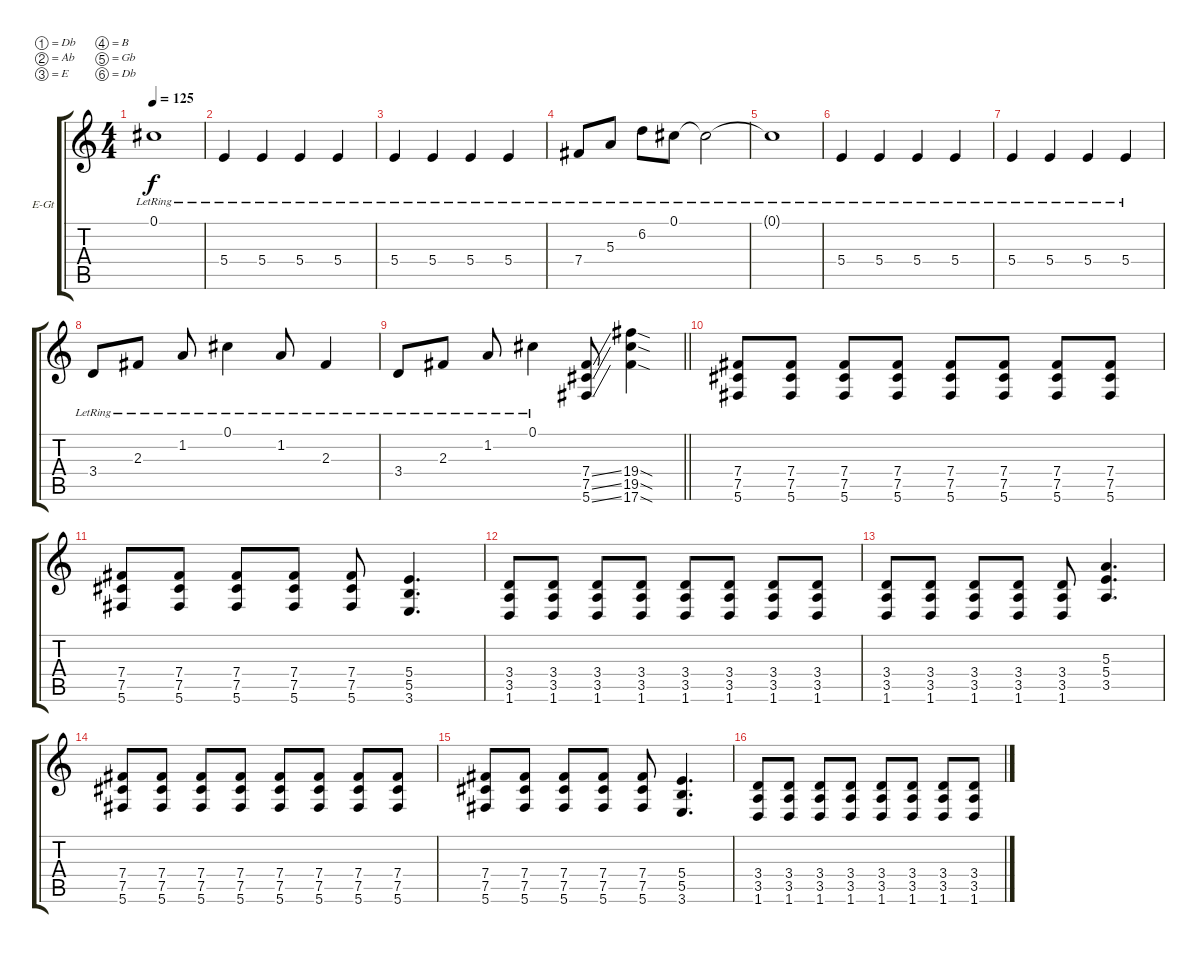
\bracketExtendMode groupsimilarinstruments
\firstSystemTrackNameOrientation horizontal
\otherSystemsTrackNameOrientation horizontal
\track ("Distortion 02" "E-Gt") {instrument overdrivenguitar}
\staff {score tabs}
\tuning (Db4 Ab3 E3 B2 Gb2 Db2)
\ts (4 4)
\tempo 125
\clef g2
\ks c
0.1{lr t}.1{dy f} |
5.4{lr}.4 5.4{lr}.4 5.4{lr}.4 5.4{lr}.4 |
5.4{lr}.4 5.4{lr}.4 5.4{lr}.4 5.4{lr}.4 |
7.4{lr}.8 5.3{lr}.8 6.2{lr}.8 0.1{lr}.8 0.1{lr t}.2 |
0.1{lr t}.1 |
5.4{lr}.4 5.4{lr}.4 5.4{lr}.4 5.4{lr}.4 |
5.4{lr}.4 5.4{lr}.4 5.4{lr}.4 5.4{lr}.4 |
3.4{lr}.8 2.3{lr}.8 1.2{lr}.8 0.1{lr}.4 1.2{lr}.8 2.3{lr}.4 |
\barLineRight lightlight
3.4{lr}.8 2.3{lr}.8 1.2{lr}.8 0.1{lr}.4 (7.4{ss} 7.5{ss} 5.6{ss}).8 (19.4{sod} 19.5{sod} 17.6{sod}).4 |
(7.4 7.5 5.6).8 (7.4 7.5 5.6).8 (7.4 7.5 5.6).8 (7.4 7.5 5.6).8 (7.4 7.5 5.6).8 (7.4 7.5 5.6).8 (7.4 7.5 5.6).8 (7.4 7.5 5.6).8 |
(7.4 7.5 5.6).8 (7.4 7.5 5.6).8 (7.4 7.5 5.6).8 (7.4 7.5 5.6).8 (7.4 7.5 5.6).8 (5.4 5.5 3.6).4{d} |
(3.4 3.5 1.6).8 (3.4 3.5 1.6).8 (3.4 3.5 1.6).8 (3.4 3.5 1.6).8 (3.4 3.5 1.6).8 (3.4 3.5 1.6).8 (3.4 3.5 1.6).8 (3.4 3.5 1.6).8 |
(3.4 3.5 1.6).8 (3.4 3.5 1.6).8 (3.4 3.5 1.6).8 (3.4 3.5 1.6).8 (3.4 3.5 1.6).8 (5.3 5.4 3.5).4{d} |
(7.4 7.5 5.6).8 (7.4 7.5 5.6).8 (7.4 7.5 5.6).8 (7.4 7.5 5.6).8 (7.4 7.5 5.6).8 (7.4 7.5 5.6).8 (7.4 7.5 5.6).8 (7.4 7.5 5.6).8 |
(7.4 7.5 5.6).8 (7.4 7.5 5.6).8 (7.4 7.5 5.6).8 (7.4 7.5 5.6).8 (7.4 7.5 5.6).8 (5.4 5.5 3.6).4{d} |
(3.4 3.5 1.6).8 (3.4 3.5 1.6).8 (3.4 3.5 1.6).8 (3.4 3.5 1.6).8 (3.4 3.5 1.6).8 (3.4 3.5 1.6).8 (3.4 3.5 1.6).8 (3.4 3.5 1.6).8
